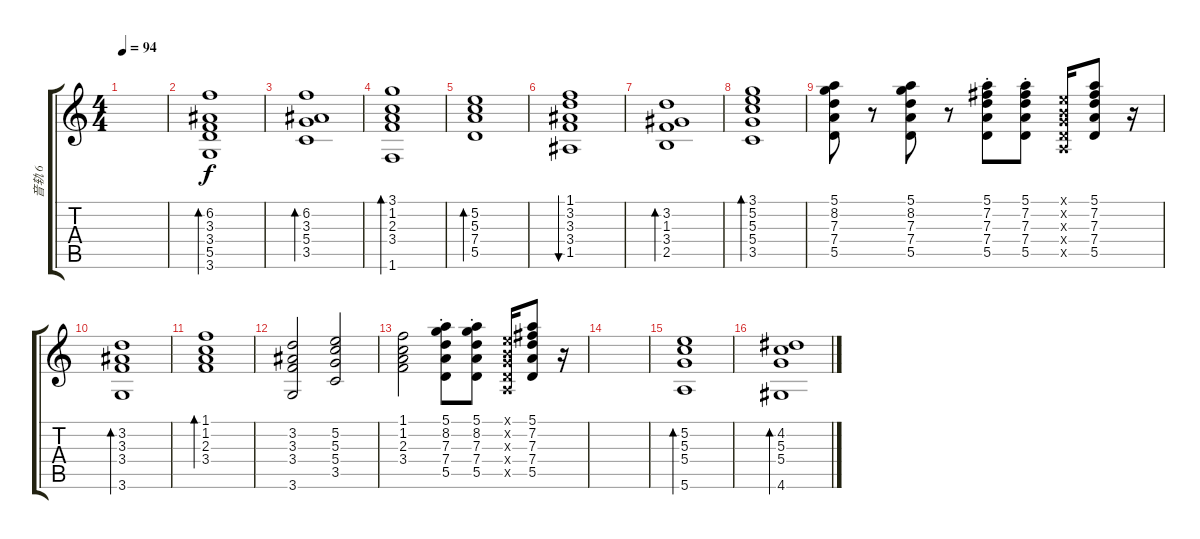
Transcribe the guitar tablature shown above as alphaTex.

\track ("音轨 6" "音轨 6") {instrument acousticguitarnylon}
\staff {score tabs}
\tuning (E4 B3 G3 D3 A2 E2) {hide}
\ts (4 4)
\tempo 94
\clef g2
\ks c
|
(6.2 3.3 3.4 5.5 3.6).1{bd 120} |
(6.2 3.3 5.4 3.5).1{bd 120} |
(3.1 1.2 2.3 3.4 1.6).1{bd 120} |
(5.2 5.3 7.4 5.5).1{bd 60} |
(1.1 3.2 3.3 3.4 1.5).1{bu 120} |
(3.2 1.3 3.4 2.5).1{bd 120} |
(3.1 5.2 5.3 5.4 3.5).1{bd 120} |
(5.1 8.2 7.3 7.4 5.5).8 r.8 (5.1 8.2 7.3 7.4 5.5).8 r.8 (5.1{st} 7.2{st} 7.3{st} 7.4{st} 5.5{st}).8 (5.1{st} 7.2{st} 7.3{st} 7.4{st} 5.5{st}).8 (0.1{x} 0.2{x} 0.3{x} 0.4{x} 0.5{x}).16 (5.1 7.2 7.3 7.4 5.5).8 r.16 |
(3.2 3.3 3.4 3.6).1{bd 120} |
(1.1 1.2 2.3 3.4).1{bd 120} |
(3.2 3.3 3.4 3.6).2 (5.2 5.3 5.4 3.5).2 |
(1.1 1.2 2.3 3.4).2 (5.1{st} 8.2{st} 7.3{st} 7.4{st} 5.5{st}).8 (5.1{st} 8.2{st} 7.3{st} 7.4{st} 5.5{st}).8 (0.1{x} 0.2{x} 0.3{x} 0.4{x} 0.5{x}).16 (5.1 7.2 7.3 7.4 5.5).8 r.16 |
|
(5.2 5.3 5.4 5.6).1{bd 120} |
(4.2 5.3 5.4 4.6).1{bd 120}
